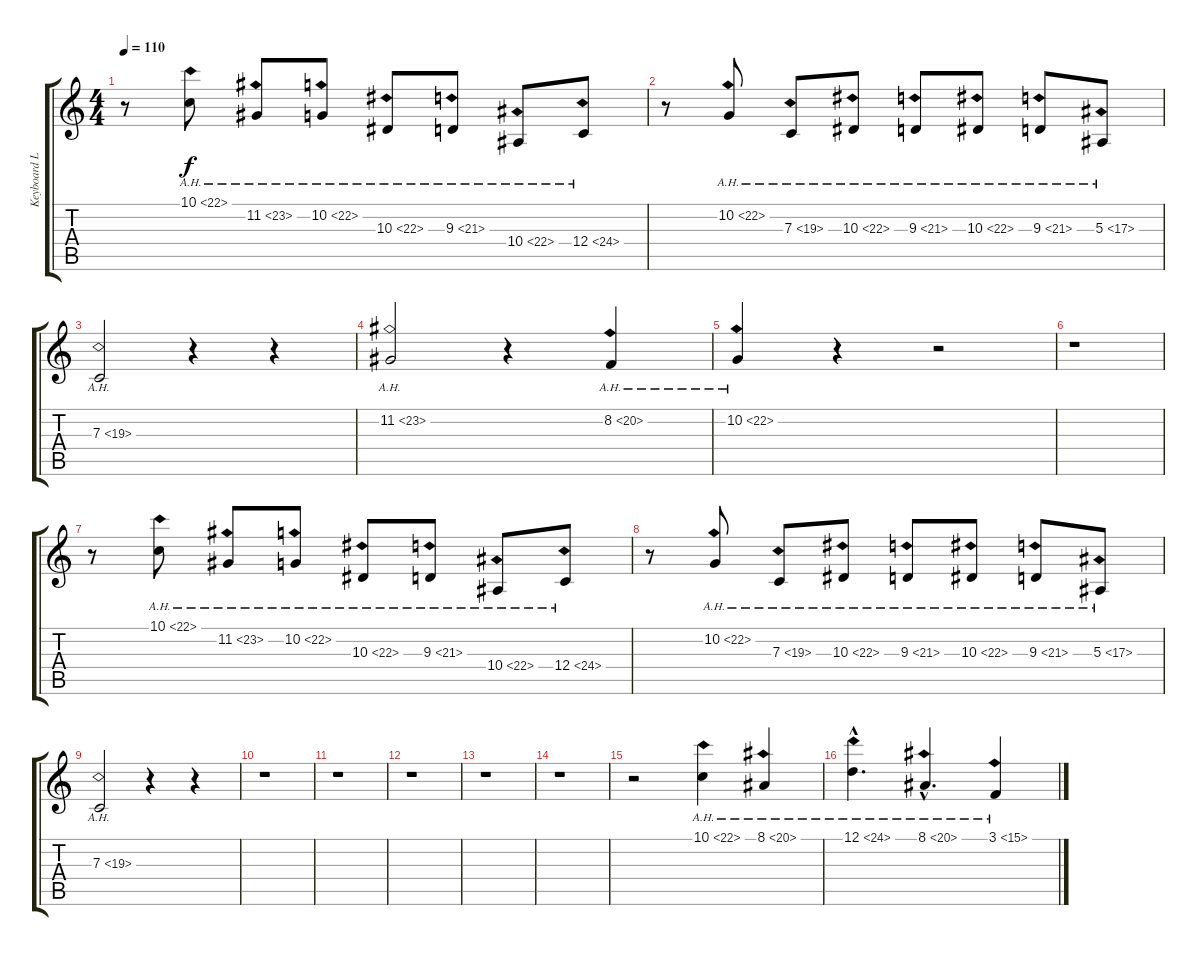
\track ("Keyboard Layer" "Keyboard L") {instrument pad1newage}
\staff {score tabs}
\tuning (D4 A3 F3 C3 G2 C2) {hide}
\ts (4 4)
\tempo 110
\clef g2
\ks c
r.8{dy f} 10.1{ah 12}.8 11.2{ah 12}.8 10.2{ah 12}.8 10.3{ah 12}.8 9.3{ah 12}.8 10.4{ah 12}.8 12.4{ah 12}.8 |
r.8 10.2{ah 12}.8 7.3{ah 12}.8 10.3{ah 12}.8 9.3{ah 12}.8 10.3{ah 12}.8 9.3{ah 12}.8 5.3{ah 12}.8 |
7.3{ah 12}.2 r.4 r.4 |
11.2{ah 12}.2 r.4 8.2{ah 12}.4 |
10.2{ah 12}.4 r.4 r.2 |
r.1 |
r.8 10.1{ah 12}.8 11.2{ah 12}.8 10.2{ah 12}.8 10.3{ah 12}.8 9.3{ah 12}.8 10.4{ah 12}.8 12.4{ah 12}.8 |
r.8 10.2{ah 12}.8 7.3{ah 12}.8 10.3{ah 12}.8 9.3{ah 12}.8 10.3{ah 12}.8 9.3{ah 12}.8 5.3{ah 12}.8 |
7.3{ah 12}.2 r.4 r.4 |
r.1 |
r.1 |
r.1 |
r.1 |
r.1 |
r.2 10.1{ah 12}.4 8.1{ah 12}.4 |
12.1{ah 12 hac}.4{d} 8.1{ah 12 hac}.4{d} 3.1{ah 12}.4
